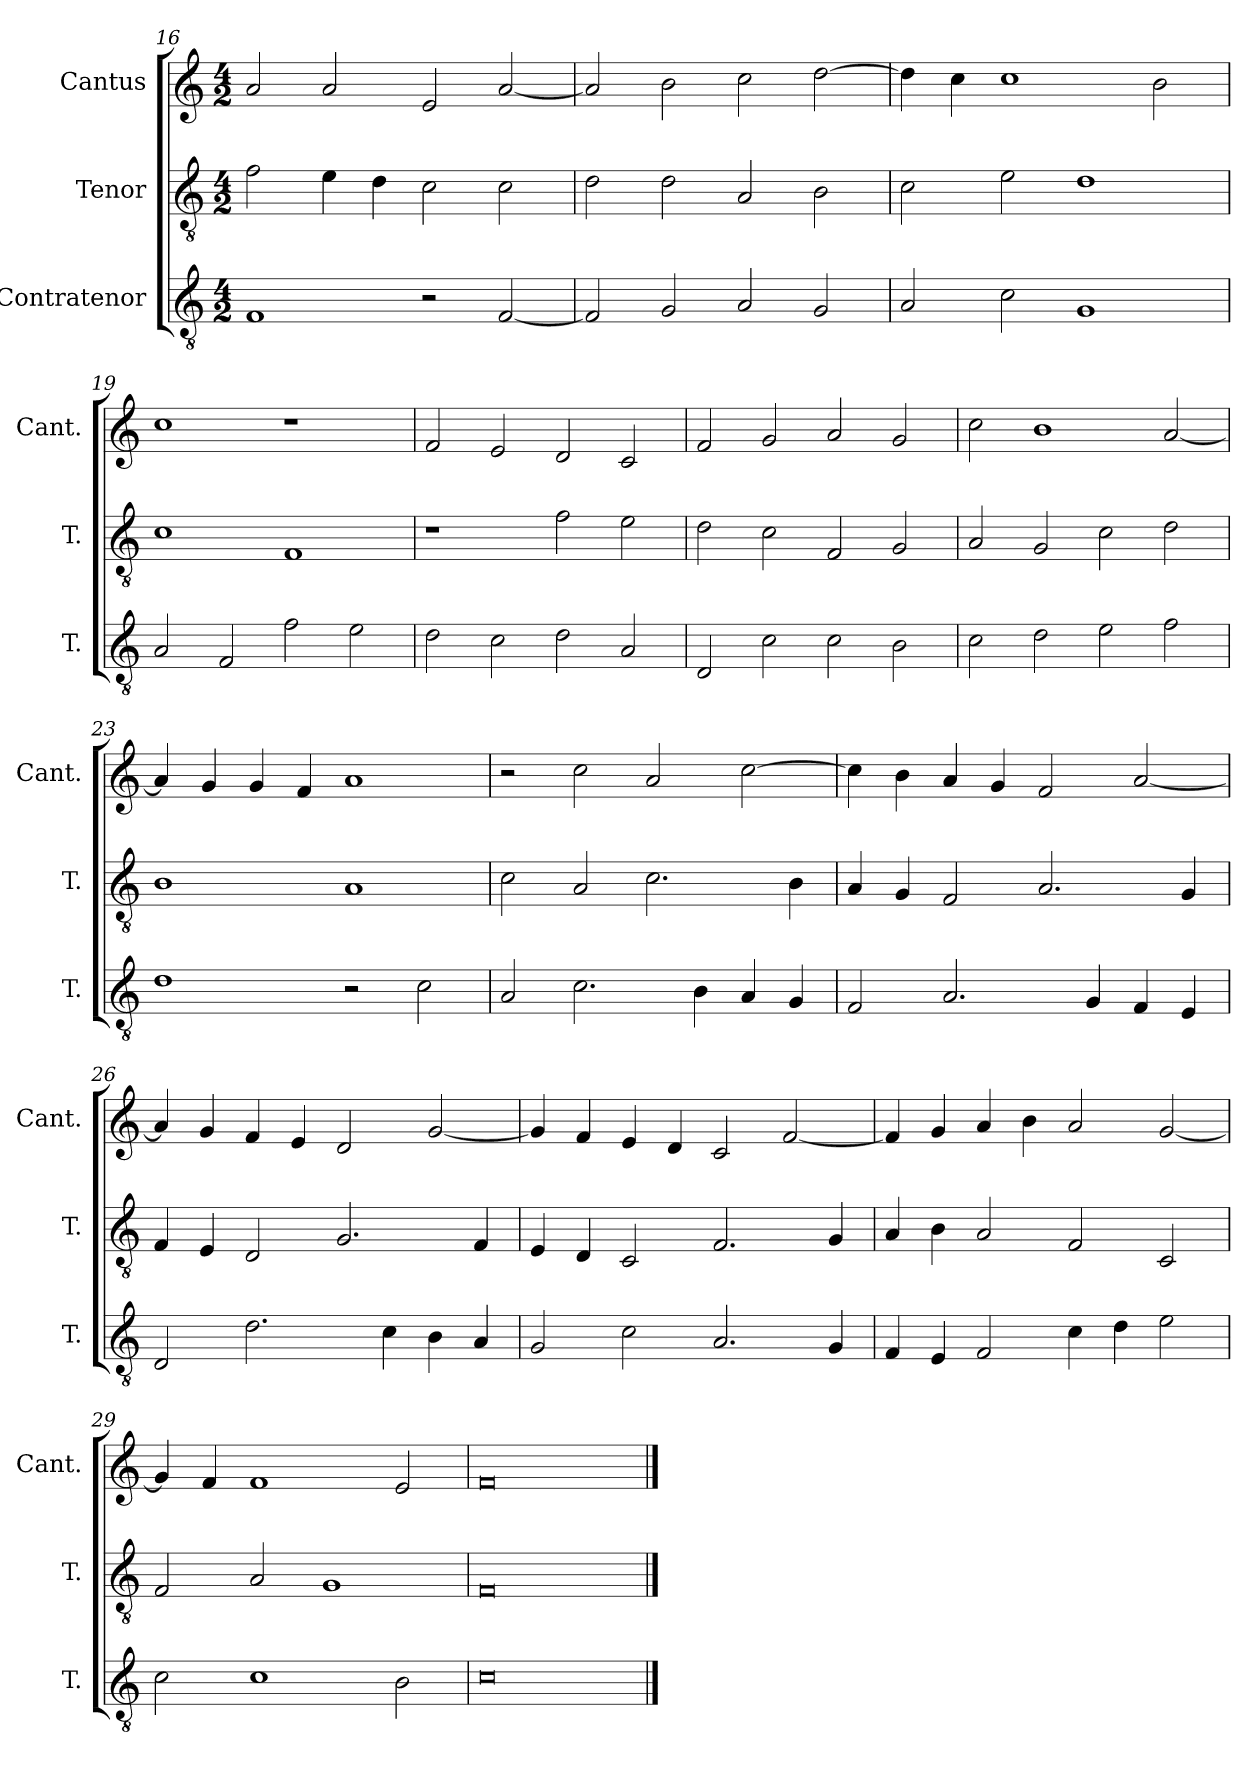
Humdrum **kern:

**kern	**kern	**kern
*part3	*part2	*part1
*staff3	*staff2	*staff1
*I"Contratenor	*I"Tenor	*I"Cantus
*I'T.	*I'T.	*I'Cant.
*clefGv2	*clefGv2	*clefG2
*ITrd7c12	*ITrd7c12	*
*k[]	*k[]	*k[]
*C:	*C:	*C:
*M4/2	*M4/2	*M4/2
=16	=16	=16
1FF/	2F\	2a/
.	4E\	2a/
.	4D\	.
2r	2C\	2e/
[2FF/	2C\	[2a/
=17	=17	=17
2FF/]	2D\	2a/]
2GG/	2D\	2b\
2AA/	2AA/	2cc\
2GG/	2BB\	[2dd\
=18	=18	=18
2AA/	2C\	4dd\]
.	.	4cc\
2C\	2E\	1cc\
1GG/	1D\	.
.	.	2b\
=19	=19	=19
2AA/	1C\	1cc\
2FF/	.	.
2F\	1FF/	1r
2E\	.	.
=20	=20	=20
2D\	1r	2f/
2C\	.	2e/
2D\	2F\	2d/
2AA/	2E\	2c/
=21	=21	=21
2DD/	2D\	2f/
2C\	2C\	2g/
2C\	2FF/	2a/
2BB\	2GG/	2g/
=22	=22	=22
2C\	2AA/	2cc\
2D\	2GG/	1b\
2E\	2C\	.
2F\	2D\	[2a/
=23	=23	=23
1D\	1BB\	4a/]
.	.	4g/
.	.	4g/
.	.	4f/
2r	1AA/	1a/
2C\	.	.
=24	=24	=24
2AA/	2C\	2r
2.C\	2AA/	2cc\
.	2.C\	2a/
4BB\	.	.
4AA/	.	[2cc\
4GG/	4BB\	.
=25	=25	=25
2FF/	4AA/	4cc\]
.	4GG/	4b\
2.AA/	2FF/	4a/
.	.	4g/
.	2.AA/	2f/
4GG/	.	.
4FF/	.	[2a/
4EE/	4GG/	.
=26	=26	=26
2DD/	4FF/	4a/]
.	4EE/	4g/
2.D\	2DD/	4f/
.	.	4e/
.	2.GG/	2d/
4C\	.	.
4BB\	.	[2g/
4AA/	4FF/	.
=27	=27	=27
2GG/	4EE/	4g/]
.	4DD/	4f/
2C\	2CC/	4e/
.	.	4d/
2.AA/	2.FF/	2c/
.	.	[2f/
4GG/	4GG/	.
=28	=28	=28
4FF/	4AA/	4f/]
4EE/	4BB\	4g/
2FF/	2AA/	4a/
.	.	4b\
4C\	2FF/	2a/
4D\	.	.
2E\	2CC/	[2g/
=29	=29	=29
2C\	2FF/	4g/]
.	.	4f/
1C\	2AA/	1f/
.	1GG/	.
2BB\	.	2e/
=30	=30	=30
0C\	0FF/	0f/
==	==	==
*-	*-	*-
